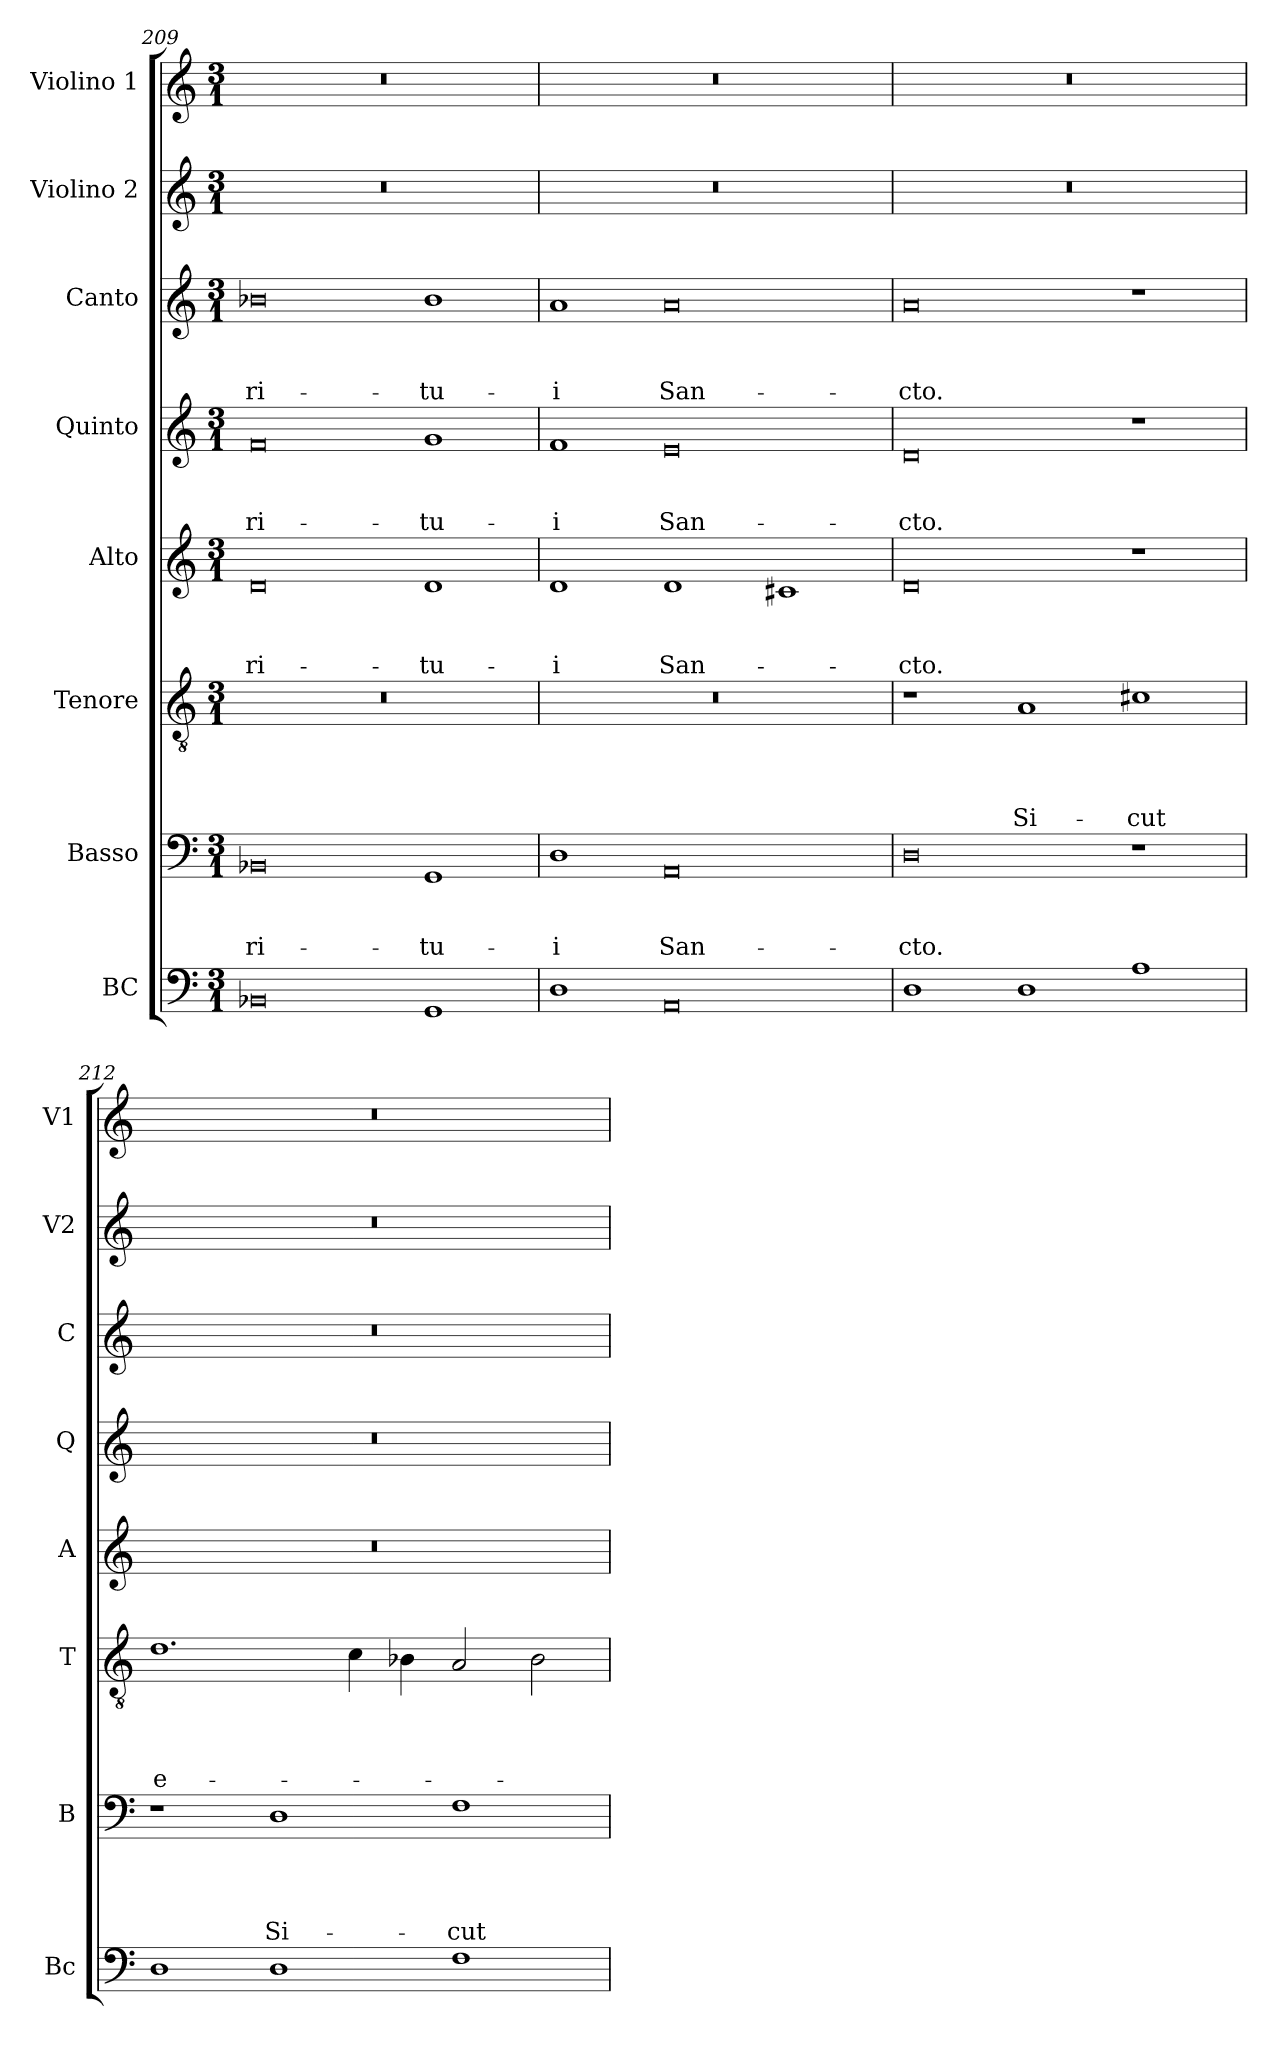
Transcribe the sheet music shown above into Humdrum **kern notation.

**kern	**kern	**text	**text	**text	**text	**kern	**text	**text	**text	**text	**kern	**text	**text	**text	**kern	**text	**text	**text	**kern	**text	**text	**text	**kern	**kern
*part8	*part7	*part7	*part7	*part7	*part7	*part6	*part6	*part6	*part6	*part6	*part5	*part5	*part5	*part5	*part4	*part4	*part4	*part4	*part3	*part3	*part3	*part3	*part2	*part1
*staff8	*staff7	*staff7	*staff7	*staff7	*staff7	*staff6	*staff6	*staff6	*staff6	*staff6	*staff5	*staff5	*staff5	*staff5	*staff4	*staff4	*staff4	*staff4	*staff3	*staff3	*staff3	*staff3	*staff2	*staff1
*I"BC	*I"Basso	*	*	*	*	*I"Tenore	*	*	*	*	*I"Alto	*	*	*	*I"Quinto	*	*	*	*I"Canto	*	*	*	*I"Violino 2	*I"Violino 1
*I'Bc	*I'B	*	*	*	*	*I'T	*	*	*	*	*I'A	*	*	*	*I'Q	*	*	*	*I'C	*	*	*	*I'V2	*I'V1
*clefF4	*clefF4	*	*	*	*	*clefGv2	*	*	*	*	*clefG2	*	*	*	*clefG2	*	*	*	*clefG2	*	*	*	*clefG2	*clefG2
*k[]	*k[]	*	*	*	*	*k[]	*	*	*	*	*k[]	*	*	*	*k[]	*	*	*	*k[]	*	*	*	*k[]	*k[]
*C:	*C:	*	*	*	*	*C:	*	*	*	*	*C:	*	*	*	*C:	*	*	*	*C:	*	*	*	*C:	*C:
*M3/1	*M3/1	*	*	*	*	*M3/1	*	*	*	*	*M3/1	*	*	*	*M3/1	*	*	*	*M3/1	*	*	*	*M3/1	*M3/1
=209	=209	=209	=209	=209	=209	=209	=209	=209	=209	=209	=209	=209	=209	=209	=209	=209	=209	=209	=209	=209	=209	=209	=209	=209
!	!	!	!	!LO:LY:b	!	!	!	!	!	!	!	!	!	!LO:LY:b	!	!	!	!LO:LY:b	!	!	!	!LO:LY:b	!	!
0BB-X	0BB-X	.	.	-ri-	.	0.r	.	.	.	.	0d	.	.	-ri-	0f	.	.	-ri-	0b-X	.	.	-ri-	0.r	0.r
!	!	!	!	!LO:LY:b	!	!	!	!	!	!	!	!	!	!LO:LY:b	!	!	!	!LO:LY:b	!	!	!	!LO:LY:b	!	!
1GG	1GG	.	.	-tu-	.	.	.	.	.	.	1d	.	.	-tu-	1g	.	.	-tu-	1b-	.	.	-tu-	.	.
=210	=210	=210	=210	=210	=210	=210	=210	=210	=210	=210	=210	=210	=210	=210	=210	=210	=210	=210	=210	=210	=210	=210	=210	=210
!	!	!	!	!LO:LY:b	!	!	!	!	!	!	!	!	!	!LO:LY:b	!	!	!	!LO:LY:b	!	!	!	!LO:LY:b	!	!
1D	1D	.	.	-i	.	0.r	.	.	.	.	1d	.	.	-i	1f	.	.	-i	1a	.	.	-i	0.r	0.r
!	!	!	!	!LO:LY:b	!	!	!	!	!	!	!	!	!	!LO:LY:b	!	!	!	!LO:LY:b	!	!	!	!LO:LY:b	!	!
0AA	0AA	.	.	San-	.	.	.	.	.	.	1d	.	.	San-	0e	.	.	San-	0a	.	.	San-	.	.
.	.	.	.	.	.	.	.	.	.	.	1c#X	.	.	.	.	.	.	.	.	.	.	.	.	.
=211	=211	=211	=211	=211	=211	=211	=211	=211	=211	=211	=211	=211	=211	=211	=211	=211	=211	=211	=211	=211	=211	=211	=211	=211
!	!	!	!	!LO:LY:b	!	!	!	!	!	!	!	!	!	!LO:LY:b	!	!	!	!LO:LY:b	!	!	!	!LO:LY:b	!	!
1D	0D	.	.	-cto.	.	1r	.	.	.	.	0d	.	.	-cto.	0d	.	.	-cto.	0a	.	.	-cto.	0.r	0.r
!	!	!	!	!	!	!	!	!	!	!LO:LY:b	!	!	!	!	!	!	!	!	!	!	!	!	!	!
1D	.	.	.	.	.	1A	.	.	.	Si-	.	.	.	.	.	.	.	.	.	.	.	.	.	.
!	!	!	!	!	!	!	!	!	!	!LO:LY:b	!	!	!	!	!	!	!	!	!	!	!	!	!	!
1A	1r	.	.	.	.	1c#X	.	.	.	-cut	1r	.	.	.	1r	.	.	.	1r	.	.	.	.	.
=212	=212	=212	=212	=212	=212	=212	=212	=212	=212	=212	=212	=212	=212	=212	=212	=212	=212	=212	=212	=212	=212	=212	=212	=212
!	!	!	!	!	!	!	!	!	!	!LO:LY:b	!	!	!	!	!	!	!	!	!	!	!	!	!	!
1D	1r	.	.	.	.	1.d	.	.	.	e-	0.r	.	.	.	0.r	.	.	.	0.r	.	.	.	0.r	0.r
!	!	!	!	!	!LO:LY:b	!	!	!	!	!	!	!	!	!	!	!	!	!	!	!	!	!	!	!
1D	1D	.	.	.	Si-	.	.	.	.	.	.	.	.	.	.	.	.	.	.	.	.	.	.	.
.	.	.	.	.	.	4c\	.	.	.	.	.	.	.	.	.	.	.	.	.	.	.	.	.	.
.	.	.	.	.	.	4B-X\	.	.	.	.	.	.	.	.	.	.	.	.	.	.	.	.	.	.
!	!	!	!	!	!LO:LY:b	!	!	!	!	!	!	!	!	!	!	!	!	!	!	!	!	!	!	!
1F	1F	.	.	.	-cut	2A/	.	.	.	.	.	.	.	.	.	.	.	.	.	.	.	.	.	.
.	.	.	.	.	.	2B-\	.	.	.	.	.	.	.	.	.	.	.	.	.	.	.	.	.	.
=	=	=	=	=	=	=	=	=	=	=	=	=	=	=	=	=	=	=	=	=	=	=	=	=
*-	*-	*-	*-	*-	*-	*-	*-	*-	*-	*-	*-	*-	*-	*-	*-	*-	*-	*-	*-	*-	*-	*-	*-	*-
